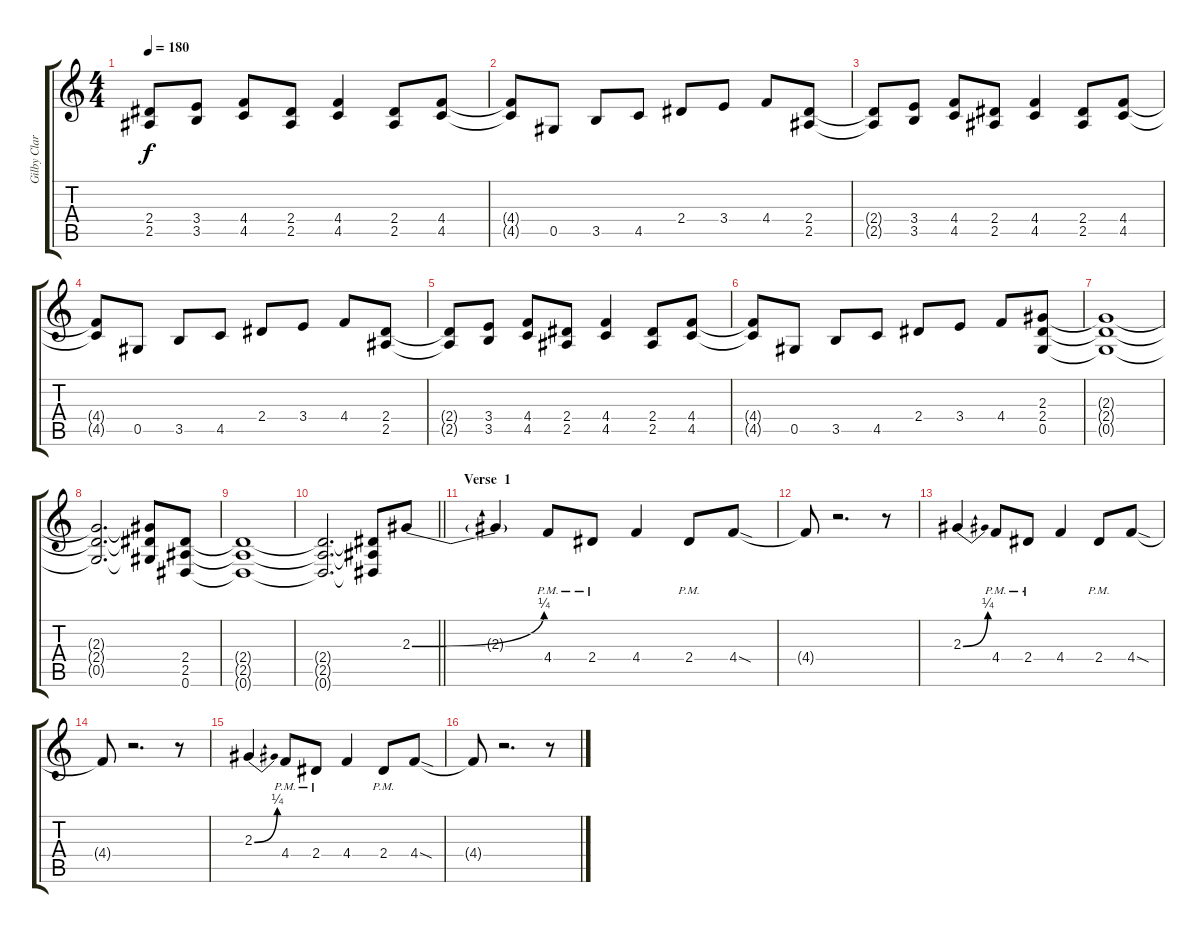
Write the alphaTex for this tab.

\track ("Gilby Clarke" "Gilby Clar") {instrument overdrivenguitar}
\staff {score tabs}
\tuning (Eb4 Bb3 Gb3 Db3 Ab2 Eb2) {hide}
\ts (4 4)
\tempo 180
\clef g2
\ks c
(2.4{t} 2.5{t}).8{dy f} (3.4 3.5).8 (4.4 4.5).8 (2.4 2.5).8 (4.4 4.5).4 (2.4 2.5).8 (4.4 4.5).8 |
(4.4{t} 4.5{t}).8 0.5.8 3.5.8 4.5.8 2.4.8 3.4.8 4.4.8 (2.4 2.5).8 |
(2.4{t} 2.5{t}).8 (3.4 3.5).8 (4.4 4.5).8 (2.4 2.5).8 (4.4 4.5).4 (2.4 2.5).8 (4.4 4.5).8 |
(4.4{t} 4.5{t}).8 0.5.8 3.5.8 4.5.8 2.4.8 3.4.8 4.4.8 (2.4 2.5).8 |
(2.4{t} 2.5{t}).8 (3.4 3.5).8 (4.4 4.5).8 (2.4 2.5).8 (4.4 4.5).4 (2.4 2.5).8 (4.4 4.5).8 |
(4.4{t} 4.5{t}).8 0.5.8 3.5.8 4.5.8 2.4.8 3.4.8 4.4.8 (2.3 2.4 0.5).8 |
(2.3{t} 2.4{t} 0.5{t}).1 |
(2.3{t} 2.4{t} 0.5{t}).2{d} (2.3{t} 2.4{t} 0.5{t}).8 (2.4 2.5 0.6).8 |
(2.4{t} 2.5{t} 0.6{t}).1 |
\barLineRight lightlight
(2.4{t} 2.5{t} 0.6{t}).2{d} (2.4{t} 2.5{t} 0.6{t}).8 2.3{be (bend 0 0 60 1)}.8 |
\section ("" "Verse  1")
2.3{t}.4 4.4{pm}.8 2.4{pm}.8 4.4.4 2.4{pm}.8 4.4{sod}.8 |
4.4{t}.8 r.2{d} r.8 |
2.3{be (bend 0 0 60 1)}.4 4.4{pm}.8 2.4{pm}.8 4.4.4 2.4{pm}.8 4.4{sod}.8 |
4.4{t}.8 r.2{d} r.8 |
2.3{be (bend 0 0 60 1)}.4 4.4{pm}.8 2.4{pm}.8 4.4.4 2.4{pm}.8 4.4{sod}.8 |
4.4{t}.8 r.2{d} r.8
